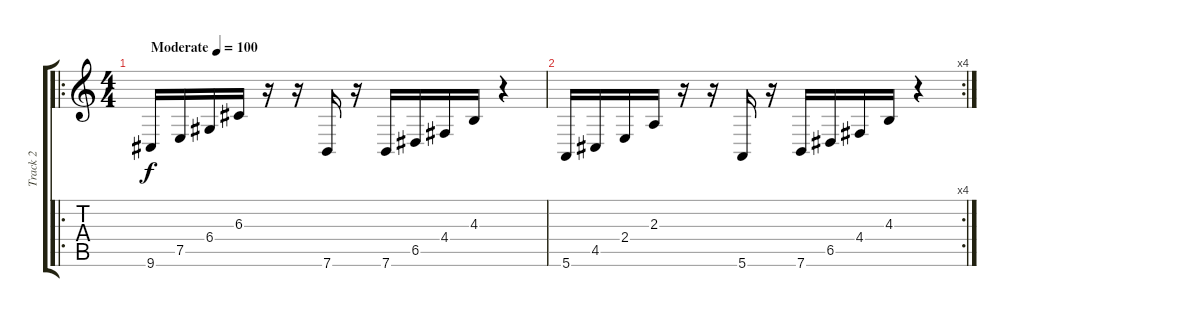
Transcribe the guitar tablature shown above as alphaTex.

\track ("Track 2" "Track 2") {instrument pizzicatostrings}
\staff {score tabs}
\tuning (E4 B3 G3 D3 A2 E2) {hide}
\ro
\ts (4 4)
\tempo (100 "Moderate")
\clef g2
\ks c
9.6.16{dy f instrument pizzicatostrings} 7.5.16 6.4.16 6.3.16 r.16 r.16 7.6.16 r.16 7.6.16 6.5.16 4.4.16 4.3.16 r.4 |
\rc 4
5.6.16 4.5.16 2.4.16 2.3.16 r.16 r.16 5.6.16 r.16 7.6.16 6.5.16 4.4.16 4.3.16 r.4
